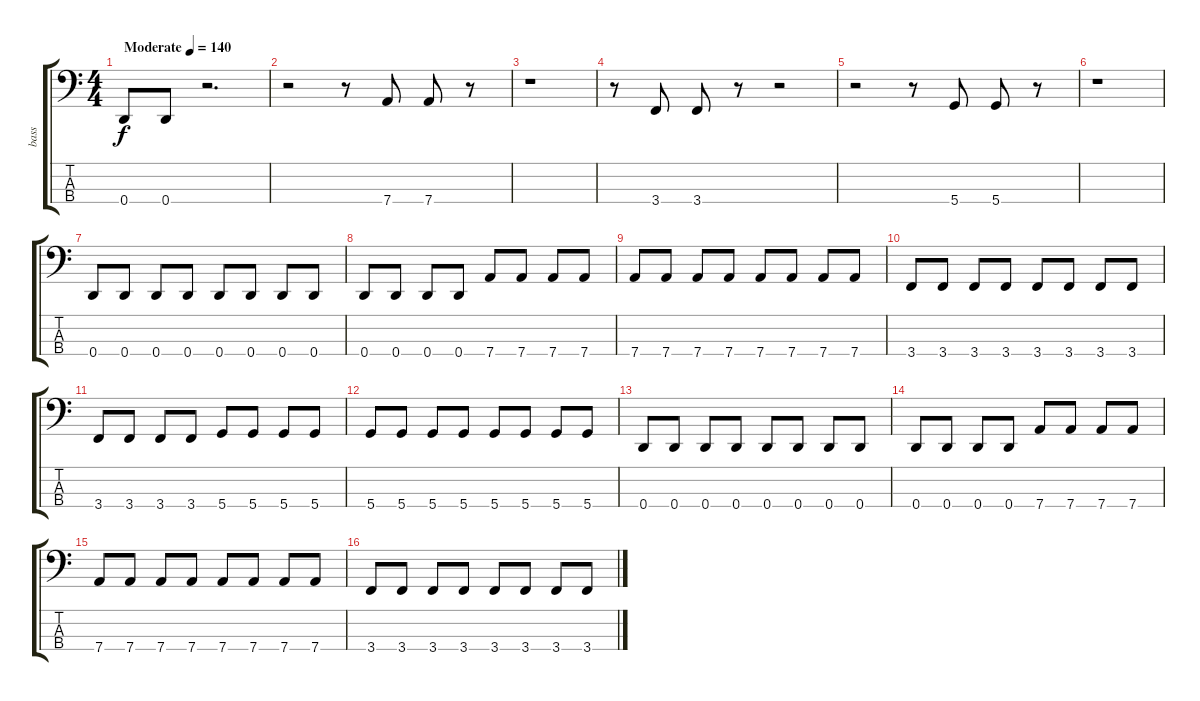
\track ("bass" "bass") {instrument electricbassfinger}
\staff {score tabs}
\tuning (G2 D2 A1 D1) {hide}
\ts (4 4)
\tempo (140 "Moderate")
\clef f4
\ks c
0.4.8{dy f instrument electricbassfinger} 0.4.8 r.2{d} |
r.2 r.8 7.4.8 7.4.8 r.8 |
r.1 |
r.8 3.4.8 3.4.8 r.8 r.2 |
r.2 r.8 5.4.8 5.4.8 r.8 |
r.1 |
0.4.8 0.4.8 0.4.8 0.4.8 0.4.8 0.4.8 0.4.8 0.4.8 |
0.4.8 0.4.8 0.4.8 0.4.8 7.4.8 7.4.8 7.4.8 7.4.8 |
7.4.8 7.4.8 7.4.8 7.4.8 7.4.8 7.4.8 7.4.8 7.4.8 |
3.4.8 3.4.8 3.4.8 3.4.8 3.4.8 3.4.8 3.4.8 3.4.8 |
3.4.8 3.4.8 3.4.8 3.4.8 5.4.8 5.4.8 5.4.8 5.4.8 |
5.4.8 5.4.8 5.4.8 5.4.8 5.4.8 5.4.8 5.4.8 5.4.8 |
0.4.8 0.4.8 0.4.8 0.4.8 0.4.8 0.4.8 0.4.8 0.4.8 |
0.4.8 0.4.8 0.4.8 0.4.8 7.4.8 7.4.8 7.4.8 7.4.8 |
7.4.8 7.4.8 7.4.8 7.4.8 7.4.8 7.4.8 7.4.8 7.4.8 |
3.4.8 3.4.8 3.4.8 3.4.8 3.4.8 3.4.8 3.4.8 3.4.8
